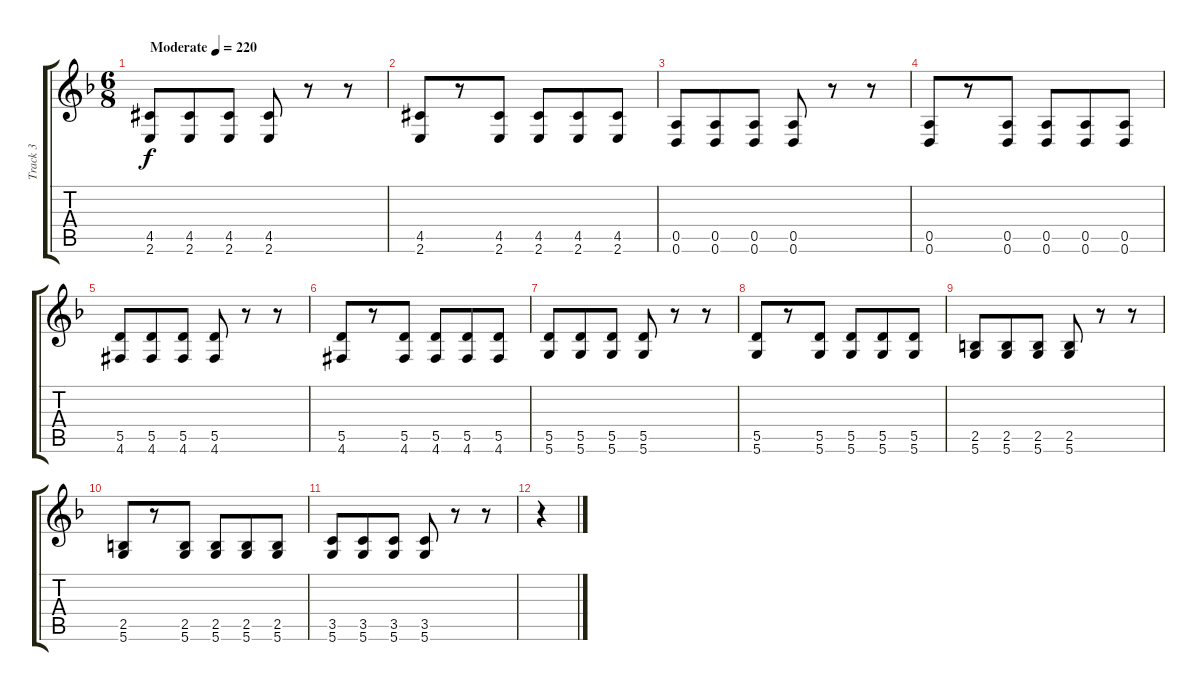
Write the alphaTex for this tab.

\track ("Track 3" "Track 3") {instrument overdrivenguitar}
\staff {score tabs}
\tuning (E4 B3 G3 D3 A2 D2) {hide}
\ts (6 8)
\tempo (220 "Moderate")
\clef g2
\ks f
(4.5{acc #} 2.6).8{dy f instrument overdrivenguitar} (4.5{acc #} 2.6).8 (4.5{acc #} 2.6).8 (4.5{acc #} 2.6).8 r.8 r.8 |
(4.5{acc #} 2.6).8 r.8 (4.5{acc #} 2.6).8 (4.5{acc #} 2.6).8 (4.5{acc #} 2.6).8 (4.5{acc #} 2.6).8 |
(0.5 0.6).8 (0.5 0.6).8 (0.5 0.6).8 (0.5 0.6).8 r.8 r.8 |
(0.5 0.6).8 r.8 (0.5 0.6).8 (0.5 0.6).8 (0.5 0.6).8 (0.5 0.6).8 |
(5.5 4.6{acc #}).8 (5.5 4.6{acc #}).8 (5.5 4.6{acc #}).8 (5.5 4.6{acc #}).8 r.8 r.8 |
(5.5 4.6{acc #}).8 r.8 (5.5 4.6{acc #}).8 (5.5 4.6{acc #}).8 (5.5 4.6{acc #}).8 (5.5 4.6{acc #}).8 |
(5.5 5.6).8 (5.5 5.6).8 (5.5 5.6).8 (5.5 5.6).8 r.8 r.8 |
(5.5 5.6).8 r.8 (5.5 5.6).8 (5.5 5.6).8 (5.5 5.6).8 (5.5 5.6).8 |
(2.5 5.6).8 (2.5 5.6).8 (2.5 5.6).8 (2.5 5.6).8 r.8 r.8 |
(2.5 5.6).8 r.8 (2.5 5.6).8 (2.5 5.6).8 (2.5 5.6).8 (2.5 5.6).8 |
(3.5 5.6).8 (3.5 5.6).8 (3.5 5.6).8 (3.5 5.6).8 r.8 r.8 |
r.4
